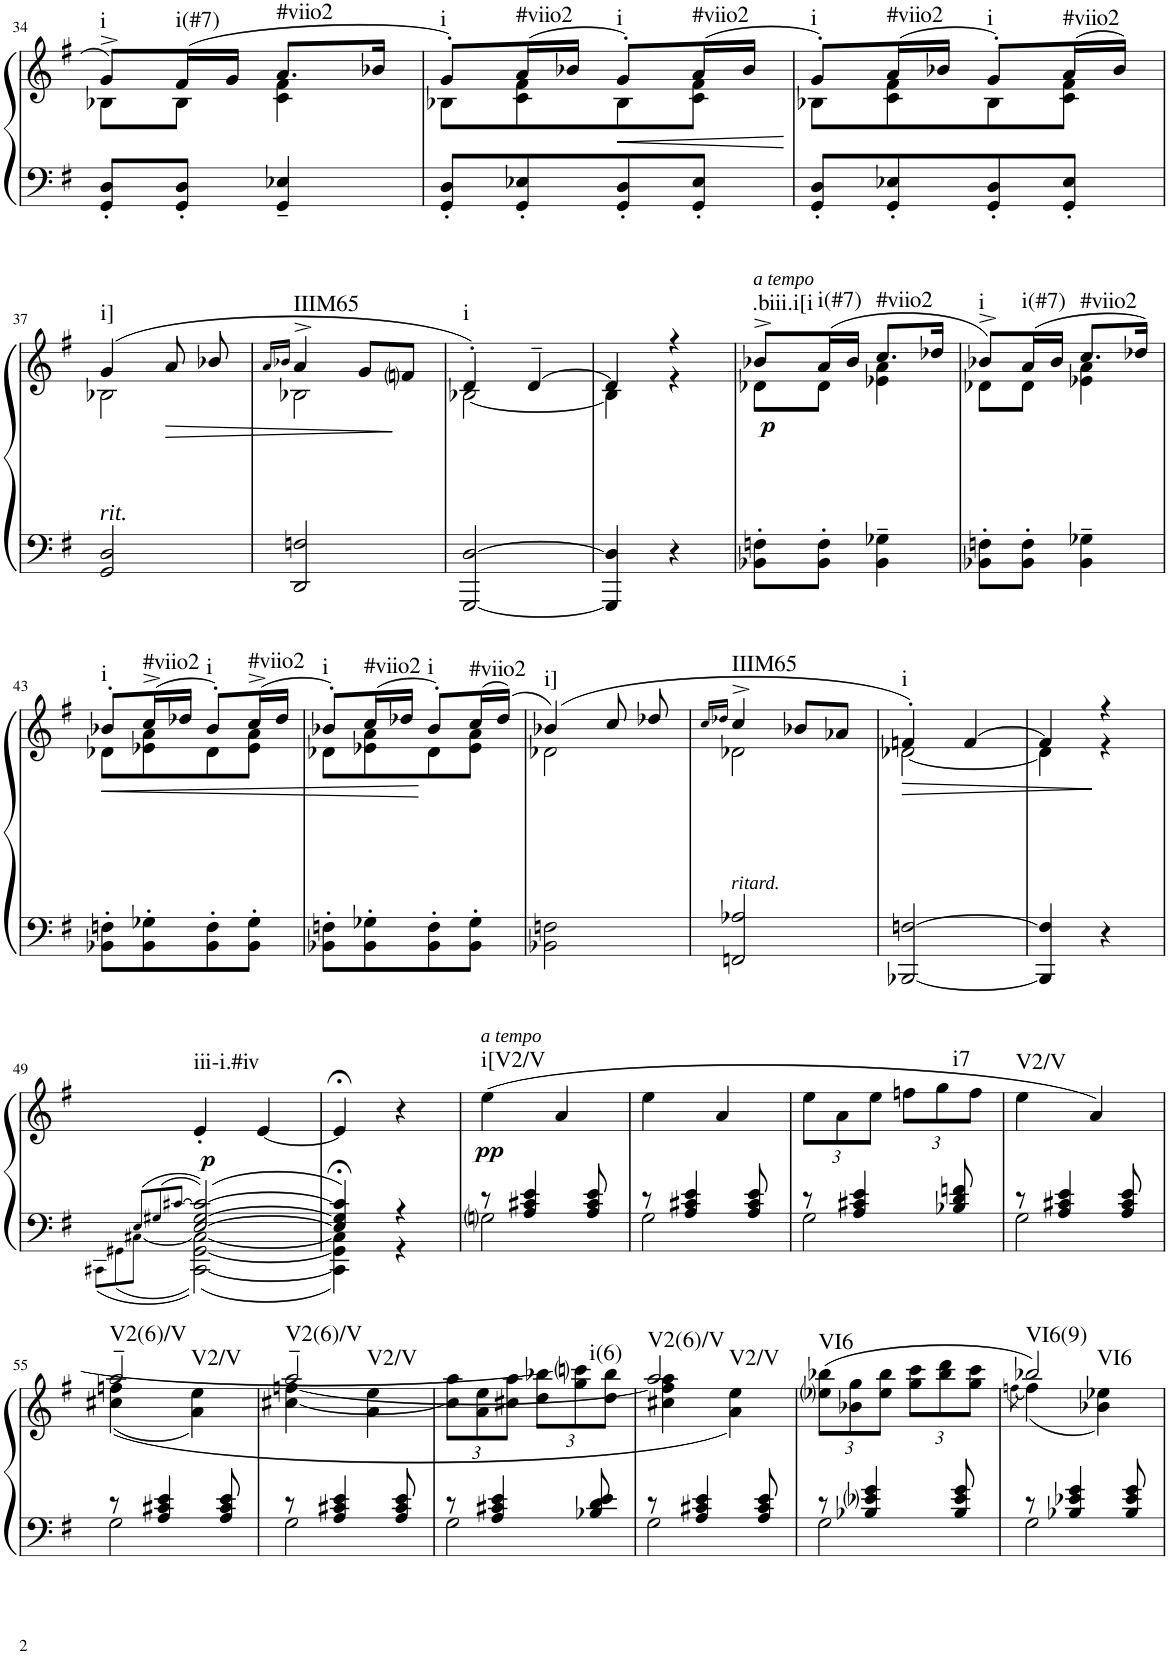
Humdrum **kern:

**kern	**kern	**dynam	**harte
*part1	*part1	*part1	*part1
*staff2	*staff1	*staff1/2	*
*I"Midi_1	*	*	*
!!LO:PB:g=z
*clefF4	*clefG2	*	*
*k[f#]	*k[f#]	*	*
*G:	*G:	*	*
*M2/4	*M2/4	*	*
=34	=34	=34	=34
*	*^	*	*
!	!	!	!	!LO:H:kt=i
8GG/' 8D/'L	8g^/L	8B-X\L	.	N
!	!	!	!	!LO:H:kt=i(#7)
8GG/' 8D/'J	(16f#/L	8B-\J	.	N
.	16g/JJ	.	.	.
!	!	!	!	!LO:H:kt=#viio2
4GG/~ 4E-X/~	8.a/L	4c\ 4f#\	.	N
.	16b-X/Jk	.	.	.
=35	=35	=35	=35	=35
!	!	!	!	!LO:H:kt=i
8GG/' 8D/'L	8g'/L)	8B-X\L	.	N
!	!	!	!	!LO:H:kt=#viio2
8GG/' 8E-X/'	(16a/L	8c\ 8f#\	.	N
.	16b-X/JJ	.	.	.
!	!	!	!LO:HP:b	!LO:H:kt=i
8GG/' 8D/'	8g'/L)	8B-\	<	N
!	!	!	!	!LO:H:kt=#viio2
8GG/' 8E-/'J	(16a/L	8c\ 8f#\J	.	N
.	16b-/JJ	.	.	.
*	*v	*v	*	*
.	.	[	.
=36	=36	=36	=36
*	*^	*	*
!	!	!	!	!LO:H:kt=i
8GG/' 8D/'L	8g'/L)	8B-X\L	.	N
!	!	!	!	!LO:H:kt=#viio2
8GG/' 8E-X/'	(16a/L	8c\ 8f#\	.	N
.	16b-X/JJ	.	.	.
!	!	!	!	!LO:H:kt=i
8GG/' 8D/'	8g'/L)	8B-\	.	N
!	!	!	!	!LO:H:kt=#viio2
8GG/' 8E-/'J	(16a/L	8c\ 8f#\J	.	N
.	16b-/JJ)	.	.	.
!!LO:LB:g=z	!!
=37	=37	=37	=37	=37
!	!LO:TX:b:i:t=rit.	!	!	!LO:H:kt=i]
2GG/ 2D/	(4g/	2B-X\	.	N
!	!	!	!LO:HP:b	!
.	8a/	.	>	.
.	8b-X/	.	.	.
=38	=38	=38	=38	=38
.	16qa/LL	.	.	.
.	16qb-X/JJ	.	.	.
!	!	!	!	!LO:H:kt=IIIM65
2DD/ 2Fn/	4a^/	2B-X\	.	N
.	8g/L	.	.	.
.	8fni/J	.	]	.
=39	=39	=39	=39	=39
!	!	!	!	!LO:H:kt=i
[2GGG/ [2D/	4d'/)	[2B-X\	.	N
.	[4d~/	.	.	.
=40	=40	=40	=40	=40
4GGG/] 4D/]	4d/]	4B-\]	.	.
4r	4r	4r	.	.
=41	=41	=41	=41	=41
!	!LO:TX:a:i:t=a tempo	!	!	!
!	!	!	!LO:DY:b	!LO:H:kt=.biii.i[i
8BB-X\' 8Fn\'L	8b-X^/L	8d-X\L	p	N
!	!	!	!	!LO:H:kt=i(#7)
8BB-\' 8F\'J	(16a/L	8d-\J	.	N
.	16b-/JJ	.	.	.
!	!	!	!	!LO:H:kt=#viio2
4BB-\~ 4G-X\~	8.cc/L	4e-X\ 4a\	.	N
.	16dd-X/Jk	.	.	.
=42	=42	=42	=42	=42
!	!	!	!	!LO:H:kt=i
8BB-X\' 8Fn\'L	8b-X^/L)	8d-X\L	.	N
!	!	!	!	!LO:H:kt=i(#7)
8BB-\' 8F\'J	(16a/L	8d-\J	.	N
.	16b-/JJ	.	.	.
!	!	!	!	!LO:H:kt=#viio2
4BB-\~ 4G-X\~	8.cc/L	4e-X\ 4a\	.	N
.	16dd-X/Jk)	.	.	.
!!LO:LB:g=z	!!
=43	=43	=43	=43	=43
!	!	!	!LO:HP:b	!LO:H:kt=i
8BB-X\' 8Fn\'L	8b-X'/L	8d-X\L	<	N
!	!	!	!	!LO:H:kt=#viio2
8BB-\' 8G-X\'	(16cc^/L	8e-X\ 8a\	.	N
.	16dd-X/JJ	.	.	.
!	!	!	!	!LO:H:kt=i
8BB-\' 8F\'	8b-'/L)	8d-\	.	N
!	!	!	!	!LO:H:kt=#viio2
8BB-\' 8G-\'J	(16cc^/L	8e-\ 8a\J	.	N
.	16dd-/JJ	.	.	.
=44	=44	=44	=44	=44
!	!	!	!	!LO:H:kt=i
8BB-X\' 8Fn\'L	8b-X'/L)	8d-X\L	.	N
!	!	!	!	!LO:H:kt=#viio2
8BB-\' 8G-X\'	(16cc/L	8e-X\ 8a\	.	N
.	16dd-X/JJ	.	.	.
!	!	!	!	!LO:H:kt=i
8BB-\' 8F\'	8b-'/L)	8d-\	[	N
!	!	!	!	!LO:H:kt=#viio2
8BB-\' 8G-\'J	(16cc/L	8e-\ 8a\J	.	N
.	(16dd-/JJ)	.	.	.
=45	=45	=45	=45	=45
!	!	!	!	!LO:H:kt=i]
2BB-X\ 2Fn\	(4b-X/)	2d-X\	.	N
.	8cc/	.	.	.
.	8dd-X/	.	.	.
=46	=46	=46	=46	=46
.	16qcc/LL	.	.	.
.	16qdd-X/JJ	.	.	.
!	!LO:TX:b:i:t=ritard.	!	!	!LO:H:kt=IIIM65
2FFn/ 2A-X/	4cc^/	2d-X\	.	N
.	8b-X/L	.	.	.
.	8a-X/J	.	.	.
=47	=47	=47	=47	=47
!	!	!	!LO:HP:b	!LO:H:kt=i
[2BBB-X/ [2Fn/	4fn'/)	[2d-X\	>	N
.	[4f/	.	.	.
=48	=48	=48	=48	=48
4BBB-/] 4F/]	4f/]	4d-\]	.	.
4r	4r	4r	]	.
*	*v	*v	*	*
!!LO:LB:g=z
=49	=49	=49	=49
*^	*	*	*
8qE/L	8qCC#X\L	.	.	.
8qG#X/	8qGG#X\	.	.	.
[8qc#X/J	[8qC#X\J	.	.	.
!	!	!	!LO:DY:b	!LO:H:kt=iii-i.#iv
[2E/ [2G#/ 2c#/_	[2CC#\ [2GG#\ 2C#\_	4e'/	p	N
.	.	[4e/	.	.
=50	=50	=50	=50	=50
4E/];< 4G#/];< 4c#/];<	4CC#\] 4GG#\] 4C#\]	4e;</]	.	.
4r	4r	4r	.	.
=51	=51	=51	=51	=51
!	!	!LO:TX:a:i:t=a tempo	!	!
!	!	!	!LO:DY:b	!LO:H:kt=i[V2/V
8r	2Gni\	(4ee\	pp	N
4A/ 4c#X/ 4e/	.	.	.	.
.	.	4a/	.	.
8A/ 8c#/ 8e/	.	.	.	.
=52	=52	=52	=52	=52
8r	2G\	4ee\	.	.
4A/ 4c#X/ 4e/	.	.	.	.
.	.	4a/	.	.
8A/ 8c#/ 8e/	.	.	.	.
=53	=53	=53	=53	=53
*	*	*Xbrackettup	*	*
8r	2G\	12ee\L	.	.
.	.	12a\	.	.
4A/ 4c#X/ 4e/	.	.	.	.
.	.	12ee\J	.	.
.	.	12ffn\L	.	.
!	!	!	!	!LO:H:kt=i7
.	.	12gg\	.	N
8B-X/ 8d/ 8fn/	.	.	.	.
.	.	12ff\J	.	.
=54	=54	=54	=54	=54
!	!	!	!	!LO:H:kt=V2/V
8r	2G\	4ee\	.	N
4A/ 4c#X/ 4e/	.	.	.	.
.	.	4a/)	.	.
8A/ 8c#/ 8e/	.	.	.	.
!!LO:LB:g=z
=55	=55	=55	=55	=55
*	*	*^	*	*
!	!	!	!	!	!LO:H:kt=V2(6)/V
8r	2G\	2aa~/	((4cc#X\ 4ffn\	.	N
4A/ 4c#X/ 4e/	.	.	.	.	.
!	!	!	!	!	!LO:H:kt=V2/V
.	.	.	4a\ 4ee\)	.	N
8A/ 8c#/ 8e/	.	.	.	.	.
=56	=56	=56	=56	=56	=56
!	!	!	!	!	!LO:H:kt=V2(6)/V
8r	2G\	2aa~/	[4cc#X\ [4ffn\	.	N
4A/ 4c#X/ 4e/	.	.	.	.	.
!	!	!	!	!	!LO:H:kt=V2/V
.	.	.	4a\ 4ee\	.	N
8A/ 8c#/ 8e/	.	.	.	.	.
=57	=57	=57	=57	=57	=57
8r	2G\	12cc#\] 12aa\L	2ryy	.	.
.	.	12a\ 12ee\	.	.	.
4A/ 4c#X/ 4e/	.	.	.	.	.
.	.	12cc#X\ 12aa\J	.	.	.
.	.	12dd\ 12bb-X\L	.	.	.
!	!	!	!	!	!LO:H:kt=i(6)
.	.	12gg\ 12cccni\]	.	.	N
8B-X/ 8d/ 8e/	.	.	.	.	.
.	.	12dd\ 12bb-\J	.	.	.
=58	=58	=58	=58	=58	=58
!	!	!	!	!	!LO:H:kt=V2(6)/V
8r	2G\	2aa/	4cc#X\ 4ff\] 4aa\	.	N
4A/ 4c#X/ 4e/	.	.	.	.	.
!	!	!	!	!	!LO:H:kt=V2/V
.	.	.	4a\ 4ee\)	.	N
8A/ 8c#/ 8e/	.	.	.	.	.
=59	=59	=59	=59	=59	=59
!	!	!	!	!	!LO:H:kt=VI6
8r	2G\	(12ee-i\ 12bb-X\L	2ryy	.	N
.	.	12b-X\ 12gg\	.	.	.
4B-X/ 4e-i/ 4g/	.	.	.	.	.
.	.	12ee-\ 12bb-\J	.	.	.
.	.	12gg\ 12ccc\L	.	.	.
.	.	12bb-\ 12ddd\	.	.	.
8B-/ 8e-/ 8g/	.	.	.	.	.
.	.	12gg\ 12ccc\J	.	.	.
=60	=60	=60	=60	=60	=60
.	.	.	[8qffn\	.	.
!	!	!	!	!	!LO:H:kt=VI6(9)
8r	2G\	2bb-X/)	(4ff\]	.	N
4B-X/ 4e-X/ 4g/	.	.	.	.	.
!	!	!	!	!	!LO:H:kt=VI6
.	.	.	4b-X\ 4ee-X\)	.	N
8B-/ 8e-/ 8g/	.	.	.	.	.
*v	*v	*	*	*	*
*	*v	*v	*	*
=	=	=	=
*-	*-	*-	*-
